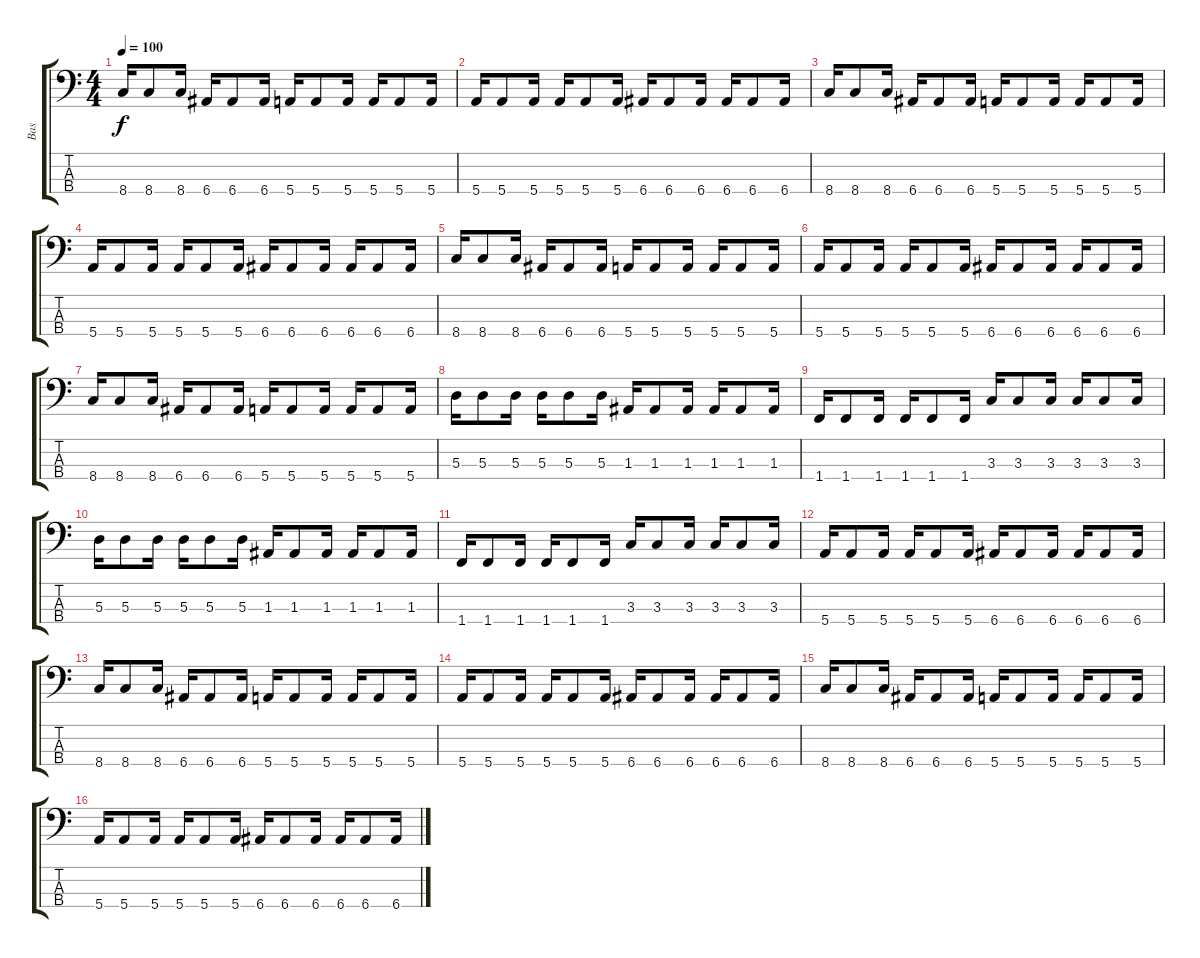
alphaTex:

\track ("Bas" "Bas") {instrument electricbasspick}
\staff {score tabs}
\tuning (G2 D2 A1 E1) {hide}
\ts (4 4)
\tempo 100
\clef f4
\ks c
8.4.16{dy f} 8.4.8 8.4.16 6.4.16 6.4.8 6.4.16 5.4.16 5.4.8 5.4.16 5.4.16 5.4.8 5.4.16 |
5.4.16 5.4.8 5.4.16 5.4.16 5.4.8 5.4.16 6.4.16 6.4.8 6.4.16 6.4.16 6.4.8 6.4.16 |
8.4.16 8.4.8 8.4.16 6.4.16 6.4.8 6.4.16 5.4.16 5.4.8 5.4.16 5.4.16 5.4.8 5.4.16 |
5.4.16 5.4.8 5.4.16 5.4.16 5.4.8 5.4.16 6.4.16 6.4.8 6.4.16 6.4.16 6.4.8 6.4.16 |
8.4.16 8.4.8 8.4.16 6.4.16 6.4.8 6.4.16 5.4.16 5.4.8 5.4.16 5.4.16 5.4.8 5.4.16 |
5.4.16 5.4.8 5.4.16 5.4.16 5.4.8 5.4.16 6.4.16 6.4.8 6.4.16 6.4.16 6.4.8 6.4.16 |
8.4.16 8.4.8 8.4.16 6.4.16 6.4.8 6.4.16 5.4.16 5.4.8 5.4.16 5.4.16 5.4.8 5.4.16 |
5.3.16 5.3.8 5.3.16 5.3.16 5.3.8 5.3.16 1.3.16 1.3.8 1.3.16 1.3.16 1.3.8 1.3.16 |
1.4.16 1.4.8 1.4.16 1.4.16 1.4.8 1.4.16 3.3.16 3.3.8 3.3.16 3.3.16 3.3.8 3.3.16 |
5.3.16 5.3.8 5.3.16 5.3.16 5.3.8 5.3.16 1.3.16 1.3.8 1.3.16 1.3.16 1.3.8 1.3.16 |
1.4.16 1.4.8 1.4.16 1.4.16 1.4.8 1.4.16 3.3.16 3.3.8 3.3.16 3.3.16 3.3.8 3.3.16 |
5.4.16 5.4.8 5.4.16 5.4.16 5.4.8 5.4.16 6.4.16 6.4.8 6.4.16 6.4.16 6.4.8 6.4.16 |
8.4.16 8.4.8 8.4.16 6.4.16 6.4.8 6.4.16 5.4.16 5.4.8 5.4.16 5.4.16 5.4.8 5.4.16 |
5.4.16 5.4.8 5.4.16 5.4.16 5.4.8 5.4.16 6.4.16 6.4.8 6.4.16 6.4.16 6.4.8 6.4.16 |
8.4.16 8.4.8 8.4.16 6.4.16 6.4.8 6.4.16 5.4.16 5.4.8 5.4.16 5.4.16 5.4.8 5.4.16 |
5.4.16 5.4.8 5.4.16 5.4.16 5.4.8 5.4.16 6.4.16 6.4.8 6.4.16 6.4.16 6.4.8 6.4.16
